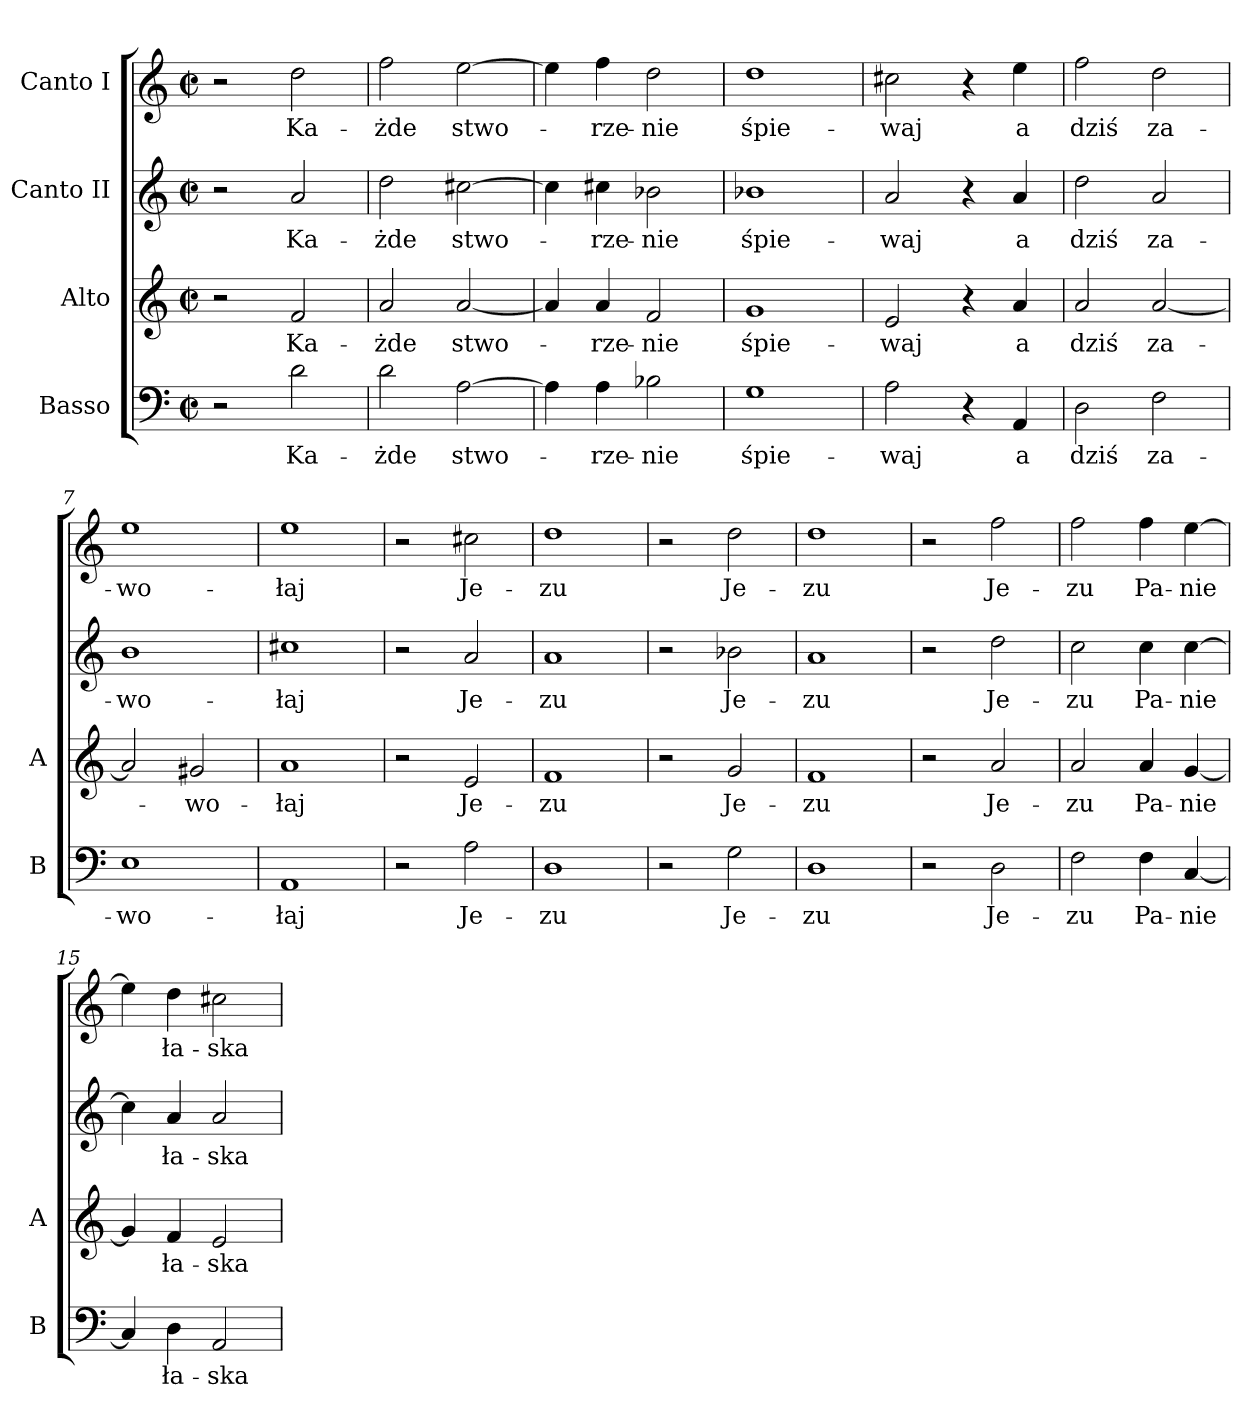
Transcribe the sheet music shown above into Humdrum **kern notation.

**kern	**text	**kern	**text	**kern	**text	**kern	**text
*part4	*part4	*part3	*part3	*part2	*part2	*part1	*part1
*staff4	*staff4	*staff3	*staff3	*staff2	*staff2	*staff1	*staff1
*I"Basso	*	*I"Alto	*	*I"Canto II	*	*I"Canto I	*
*I'B	*	*I'A	*	*	*	*	*
*clefF4	*	*clefG2	*	*clefG2	*	*clefG2	*
*k[]	*	*k[]	*	*k[]	*	*k[]	*
*M2/2	*	*M2/2	*	*M2/2	*	*M2/2	*
*met(c|)	*	*met(c|)	*	*met(c|)	*	*met(c|)	*
=1	=1	=1	=1	=1	=1	=1	=1
2r	.	2r	.	2r	.	2r	.
2d	Ka-	2f	Ka-	2a	Ka-	2dd	Ka-
=2	=2	=2	=2	=2	=2	=2	=2
2d	-żde	2a	-żde	2dd	-żde	2ff	-żde
[2A	stwo-	[2a	stwo-	[2cc#X	stwo-	[2ee	stwo-
=3	=3	=3	=3	=3	=3	=3	=3
4A]	.	4a]	.	4cc#]	.	4ee]	.
4A	-rze-	4a	-rze-	4cc#X	-rze-	4ff	-rze-
2B-X	-nie	2f	-nie	2b-X	-nie	2dd	-nie
=4	=4	=4	=4	=4	=4	=4	=4
1G	śpie-	1g	śpie-	1b-X	śpie-	1dd	śpie-
=5	=5	=5	=5	=5	=5	=5	=5
2A	-waj	2e	-waj	2a	-waj	2cc#X	-waj
4r	.	4r	.	4r	.	4r	.
4AA	a	4a	a	4a	a	4ee	a
=6	=6	=6	=6	=6	=6	=6	=6
2D	dziś	2a	dziś	2dd	dziś	2ff	dziś
2F	za-	[2a	za-	2a	za-	2dd	za-
=7	=7	=7	=7	=7	=7	=7	=7
1E	-wo-	2a]	.	1b	-wo-	1ee	-wo-
.	.	2g#X	-wo-	.	.	.	.
=8	=8	=8	=8	=8	=8	=8	=8
1AA	-łaj	1a	-łaj	1cc#X	-łaj	1ee	-łaj
=9	=9	=9	=9	=9	=9	=9	=9
2r	.	2r	.	2r	.	2r	.
2A	Je-	2e	Je-	2a	Je-	2cc#X	Je-
=10	=10	=10	=10	=10	=10	=10	=10
1D	-zu	1f	-zu	1a	-zu	1dd	-zu
=11	=11	=11	=11	=11	=11	=11	=11
2r	.	2r	.	2r	.	2r	.
2G	Je-	2g	Je-	2b-X	Je-	2dd	Je-
=12	=12	=12	=12	=12	=12	=12	=12
1D	-zu	1f	-zu	1a	-zu	1dd	-zu
=13	=13	=13	=13	=13	=13	=13	=13
2r	.	2r	.	2r	.	2r	.
2D	Je-	2a	Je-	2dd	Je-	2ff	Je-
=14	=14	=14	=14	=14	=14	=14	=14
2F	-zu	2a	-zu	2cc	-zu	2ff	-zu
4F	Pa-	4a	Pa-	4cc	Pa-	4ff	Pa-
[4C	-nie	[4g	-nie	[4cc	-nie	[4ee	-nie
=15	=15	=15	=15	=15	=15	=15	=15
4C]	.	4g]	.	4cc]	.	4ee]	.
4D	ła-	4f	ła-	4a	ła-	4dd	ła-
2AA	-ska-	2e	-ska-	2a	-ska-	2cc#X	-ska-
=	=	=	=	=	=	=	=
*-	*-	*-	*-	*-	*-	*-	*-
